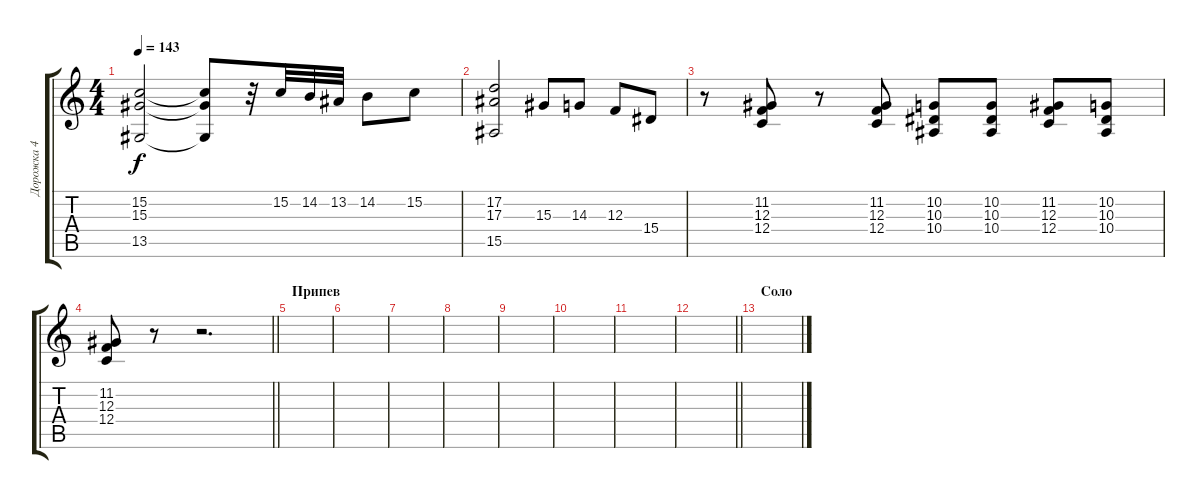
\track ("Дорожка 4" "Дорожка 4") {instrument accordion}
\staff {score tabs}
\tuning (D4 A3 F3 C3 G2 D2) {hide}
\ts (4 4)
\tempo 143
\clef g2
\ks c
(15.2 15.3 13.5).2{dy f} (15.2{t} 15.3{t} 13.5{t}).8 r.32 15.2.32 14.2.32 13.2.32 14.2.8 15.2.8 |
(17.2 17.3 15.5).2 15.3.8 14.3.8 12.3.8 15.4.8 |
r.8 (11.2 12.3 12.4).8 r.8 (11.2 12.3 12.4).8 (10.2 10.3 10.4).8 (10.2 10.3 10.4).8 (11.2 12.3 12.4).8 (10.2 10.3 10.4).8 |
\barLineRight lightlight
(11.2 12.3 12.4).8 r.8 r.2{d} |
\section ("" "Припев")
|
|
|
|
|
|
|
\barLineRight lightlight
|
\section ("" "Соло ")
